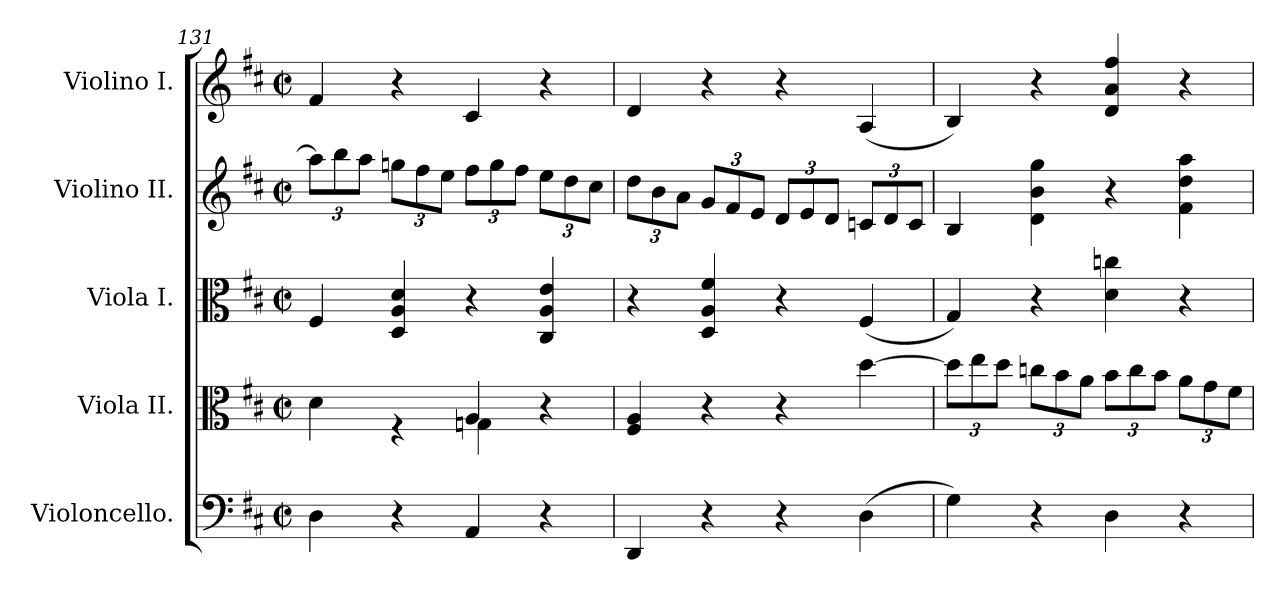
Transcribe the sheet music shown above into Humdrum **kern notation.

**kern	**kern	**kern	**kern	**kern
*part5	*part4	*part3	*part2	*part1
*staff5	*staff4	*staff3	*staff2	*staff1
*I"Violoncello.	*I"Viola II.	*I"Viola I.	*I"Violino II.	*I"Violino I.
*I'Vc	*I'Vla	*I'Vla	*I'Vln	*I'Vln
*clefF4	*clefC3	*clefC3	*clefG2	*clefG2
*k[f#c#]	*k[f#c#]	*k[f#c#]	*k[f#c#]	*k[f#c#]
*M2/2	*M2/2	*M2/2	*M2/2	*M2/2
*met(c|)	*met(c|)	*met(c|)	*met(c|)	*met(c|)
=131	=131	=131	=131	=131
*	*^	*	*	*
*	*	*	*	*Xbrackettup	*
4D\	4d\	2ryy	4F#/	12aa\L]	4f#/
.	.	.	.	12bb\	.
.	.	.	.	12aa\J	.
4r	4rF	.	4D/ 4A/ 4d/	12ggn\L	4r
.	.	.	.	12ff#\	.
.	.	.	.	12ee\J	.
4AA/	4A/	4Gn\	4r	12ff#\L	4c#/
.	.	.	.	12gg\	.
.	.	.	.	12ff#\J	.
4r	4r	4ryy	4C#/ 4A/ 4e/	12ee\L	4r
.	.	.	.	12dd\	.
.	.	.	.	12cc#\J	.
*	*v	*v	*	*	*
=132	=132	=132	=132	=132
4DD/	4F#/ 4A/	4r	12dd\L	4d/
.	.	.	12b\	.
.	.	.	12a\J	.
4r	4r	4D/ 4A/ 4f#/	12g/L	4r
.	.	.	12f#/	.
.	.	.	12e/J	.
4r	4r	4r	12d/L	4r
.	.	.	12e/	.
.	.	.	12d/J	.
(>4D\	[4dd\	(<4F#/	12cn/L	(<4A/
.	.	.	12d/	.
.	.	.	12c/J	.
=133	=133	=133	=133	=133
*	*Xbrackettup	*	*	*
4G\)	12dd\L]	4G/)	4B/	4B/)
.	12ee\	.	.	.
.	12dd\J	.	.	.
4r	12ccn\L	4r	4d\ 4b\ 4gg\	4r
.	12b\	.	.	.
.	12a\J	.	.	.
4D\	12b\L	4d\ 4ccn\	4r	4d/ 4a/ 4ff#/
.	12cc\	.	.	.
.	12b\J	.	.	.
4r	12a\L	4r	4f#\ 4dd\ 4aa\	4r
.	12g\	.	.	.
.	12f#\J	.	.	.
=	=	=	=	=
*-	*-	*-	*-	*-
